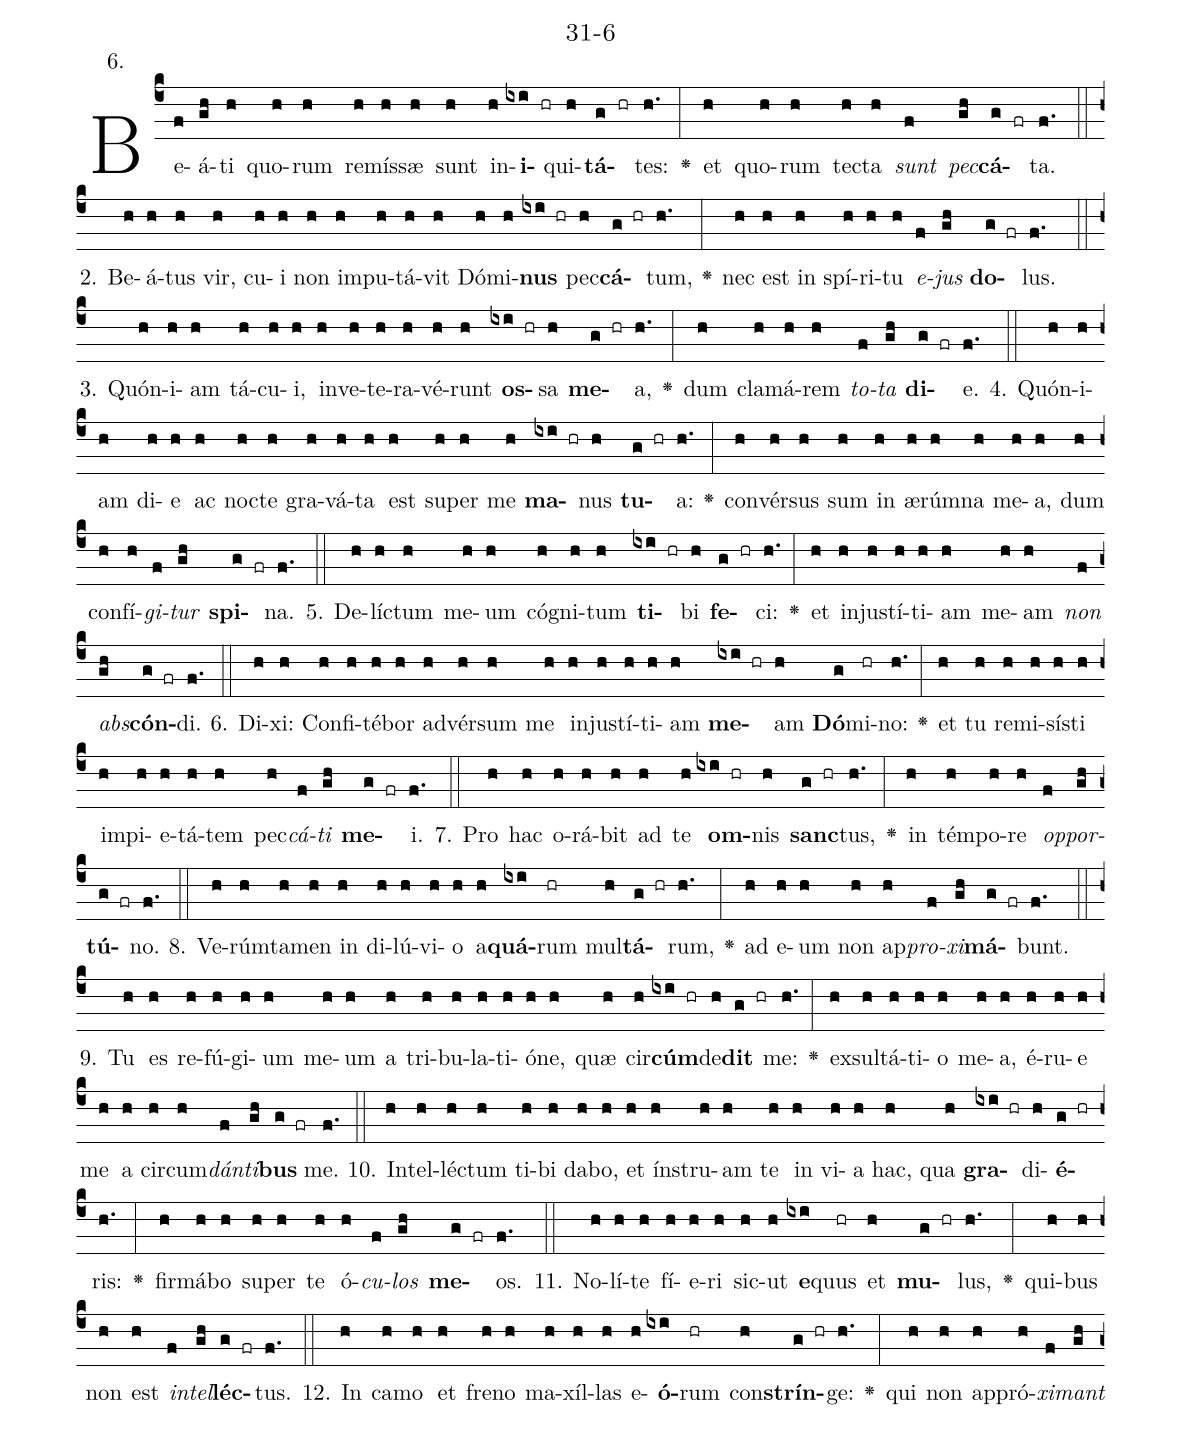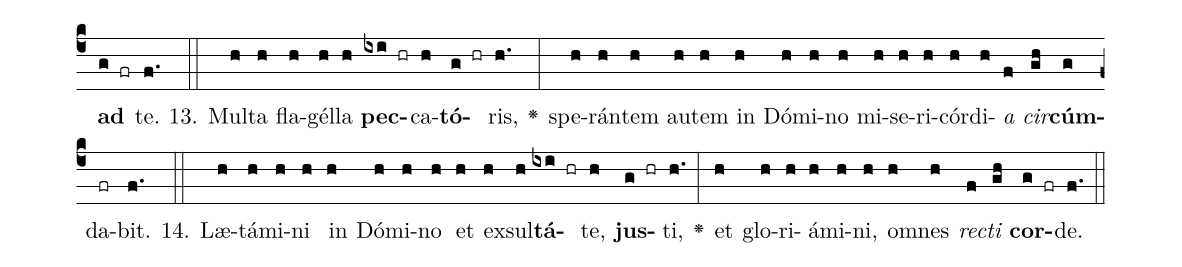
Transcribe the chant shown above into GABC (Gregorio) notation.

name: 31-6;
annotation: 6.;
%%
(c4)Be(f)á(gh)ti(h) quo(h)rum(h) re(h)mís(h)sæ(h) sunt(h) in(h)<b>i</b>(ixi hr)qui(h)<b>tá</b>(g hr)tes:(h.) <v>\greheightstar</v>(:) et(h) quo(h)rum(h) tec(h)ta(h) <i>sunt</i>(f) <i>pec</i>(gh)<b>cá</b>(g fr)ta.(f.) (::)
2. Be(h)á(h)tus(h) vir,(h) cu(h)i(h) non(h) im(h)pu(h)tá(h)vit(h) Dó(h)mi(h)<b>nus</b>(ixi hr) pec(h)<b>cá</b>(g hr)tum,(h.) <v>\greheightstar</v>(:) nec(h) est(h) in(h) spí(h)ri(h)tu(h) <i>e</i>(f)<i>jus</i>(gh) <b>do</b>(g fr)lus.(f.) (::)
3. Quón(h)i(h)am(h) tá(h)cu(h)i,(h) in(h)ve(h)te(h)ra(h)vé(h)runt(h) <b>os</b>(ixi hr)sa(h) <b>me</b>(g hr)a,(h.) <v>\greheightstar</v>(:) dum(h) cla(h)má(h)rem(h) <i>to</i>(f)<i>ta</i>(gh) <b>di</b>(g fr)e.(f.) (::)
4. Quón(h)i(h)am(h) di(h)e(h) ac(h) noc(h)te(h) gra(h)vá(h)ta(h) est(h) su(h)per(h) me(h) <b>ma</b>(ixi hr)nus(h) <b>tu</b>(g hr)a:(h.) <v>\greheightstar</v>(:) con(h)vér(h)sus(h) sum(h) in(h) æ(h)rúm(h)na(h) me(h)a,(h) dum(h) con(h)fí(h)<i>gi</i>(f)<i>tur</i>(gh) <b>spi</b>(g fr)na.(f.) (::)
5. De(h)líc(h)tum(h) me(h)um(h) có(h)gni(h)tum(h) <b>ti</b>(ixi hr)bi(h) <b>fe</b>(g hr)ci:(h.) <v>\greheightstar</v>(:) et(h) in(h)jus(h)tí(h)ti(h)am(h) me(h)am(h) <i>non</i>(f) <i>abs</i>(gh)<b>cón</b>(g fr)di.(f.) (::)
6. Di(h)xi:(h) Con(h)fi(h)té(h)bor(h) ad(h)vér(h)sum(h) me(h) in(h)jus(h)tí(h)ti(h)am(h) <b>me</b>(ixi hr)am(h) <b>Dó</b>(g)mi(hr)no:(h.) <v>\greheightstar</v>(:) et(h) tu(h) re(h)mi(h)sís(h)ti(h) im(h)pi(h)e(h)tá(h)tem(h) pec(h)<i>cá</i>(f)<i>ti</i>(gh) <b>me</b>(g fr)i.(f.) (::)
7. Pro(h) hac(h) o(h)rá(h)bit(h) ad(h) te(h) <b>om</b>(ixi hr)nis(h) <b>sanc</b>(g hr)tus,(h.) <v>\greheightstar</v>(:) in(h) tém(h)po(h)re(h) <i>op</i>(f)<i>por</i>(gh)<b>tú</b>(g fr)no.(f.) (::)
8. Ve(h)rúm(h)ta(h)men(h) in(h) di(h)lú(h)vi(h)o(h) a(h)<b>quá</b>(ixi)rum(hr) mul(h)<b>tá</b>(g hr)rum,(h.) <v>\greheightstar</v>(:) ad(h) e(h)um(h) non(h) ap(h)<i>pro</i>(f)<i>xi</i>(gh)<b>má</b>(g fr)bunt.(f.) (::)
9. Tu(h) es(h) re(h)fú(h)gi(h)um(h) me(h)um(h) a(h) tri(h)bu(h)la(h)ti(h)ó(h)ne,(h) quæ(h) cir(h)<b>cúm</b>(ixi hr)de(h)<b>dit</b>(g hr) me:(h.) <v>\greheightstar</v>(:) ex(h)sul(h)tá(h)ti(h)o(h) me(h)a,(h) é(h)ru(h)e(h) me(h) a(h) cir(h)cum(h)<i>dán</i>(f)<i>ti</i>(gh)<b>bus</b>(g fr) me.(f.) (::)
10. In(h)tel(h)léc(h)tum(h) ti(h)bi(h) da(h)bo,(h) et(h) ín(h)stru(h)am(h) te(h) in(h) vi(h)a(h) hac,(h) qua(h) <b>gra</b>(ixi hr)di(h)<b>é</b>(g hr)ris:(h.) <v>\greheightstar</v>(:) fir(h)má(h)bo(h) su(h)per(h) te(h) ó(h)<i>cu</i>(f)<i>los</i>(gh) <b>me</b>(g fr)os.(f.) (::)
11. No(h)lí(h)te(h) fí(h)e(h)ri(h) sic(h)ut(h) <b>e</b>(ixi)quus(hr) et(h) <b>mu</b>(g hr)lus,(h.) <v>\greheightstar</v>(:) qui(h)bus(h) non(h) est(h) <i>in</i>(f)<i>tel</i>(gh)<b>léc</b>(g fr)tus.(f.) (::)
12. In(h) ca(h)mo(h) et(h) fre(h)no(h) ma(h)xíl(h)las(h) e(h)<b>ó</b>(ixi)rum(hr) con(h)<b>strín</b>(g hr)ge:(h.) <v>\greheightstar</v>(:) qui(h) non(h) ap(h)pró(h)<i>xi</i>(f)<i>mant</i>(gh) <b>ad</b>(g fr) te.(f.) (::)
13. Mul(h)ta(h) fla(h)gél(h)la(h) <b>pec</b>(ixi hr)ca(h)<b>tó</b>(g hr)ris,(h.) <v>\greheightstar</v>(:) spe(h)rán(h)tem(h) au(h)tem(h) in(h) Dó(h)mi(h)no(h) mi(h)se(h)ri(h)cór(h)di(h)<i>a</i>(f) <i>cir</i>(gh)<b>cúm</b>(g)da(fr)bit.(f.) (::)
14. Læ(h)tá(h)mi(h)ni(h) in(h) Dó(h)mi(h)no(h) et(h) ex(h)sul(h)<b>tá</b>(ixi hr)te,(h) <b>jus</b>(g hr)ti,(h.) <v>\greheightstar</v>(:) et(h) glo(h)ri(h)á(h)mi(h)ni,(h) om(h)nes(h) <i>rec</i>(f)<i>ti</i>(gh) <b>cor</b>(g fr)de.(f.) (::)
